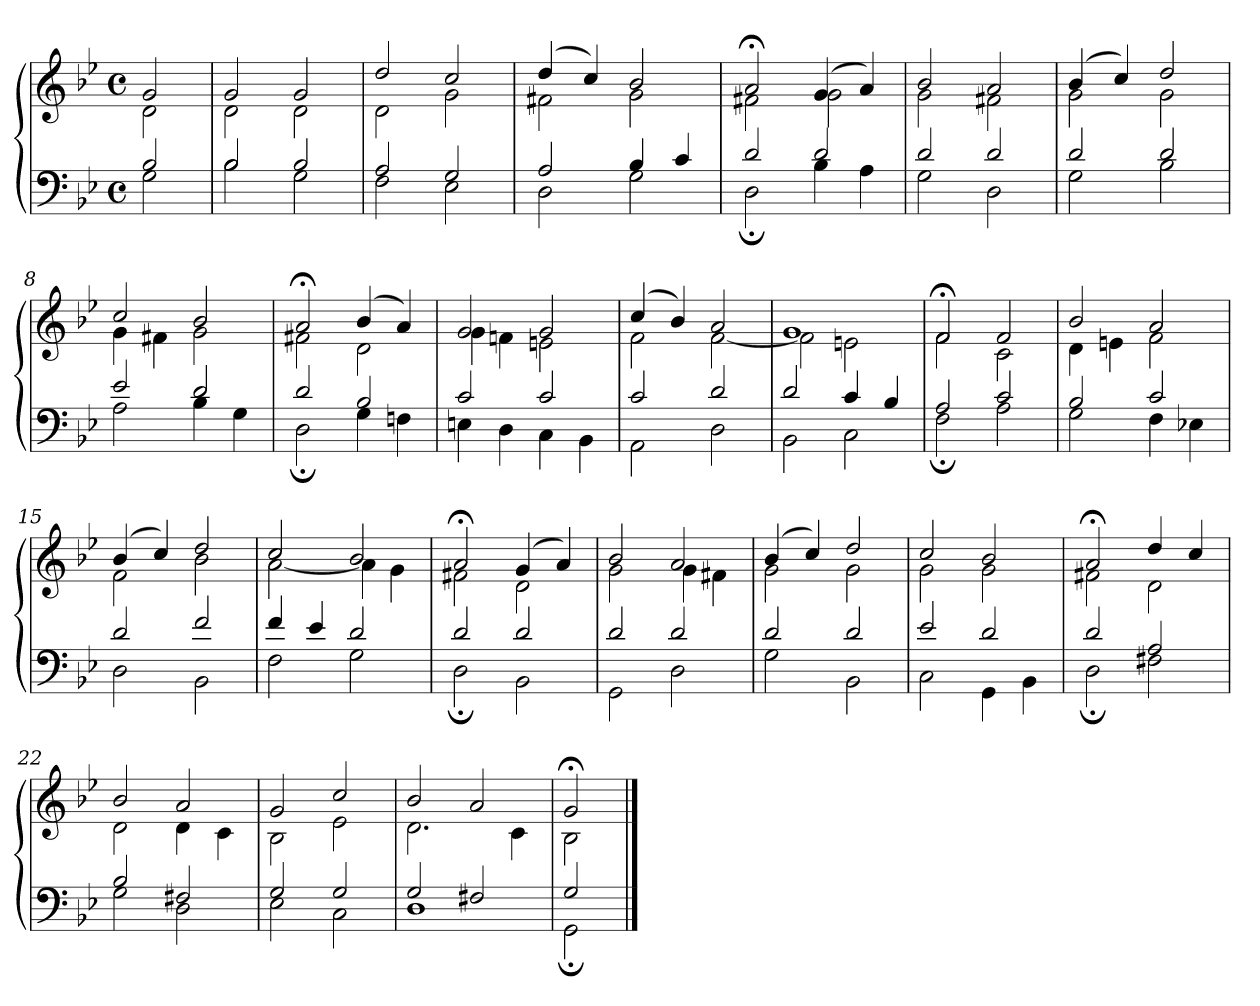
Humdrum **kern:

**kern	**kern
*part1	*part1
*staff2	*staff1
*clefF4	*clefG2
*k[b-e-]	*k[b-e-]
*M4/4	*M4/4
*met(c)	*met(c)
=1	=1
*^	*^
2B-	2G	2g	2d
=2	=2	=2	=2
2B-	2B-	2g	2d
2B-	2G	2g	2d
=3	=3	=3	=3
2A	2F	2dd	2d
2G	2E-	2cc	2g
=4	=4	=4	=4
2A	2D	(4dd	2f#X
.	.	4cc)	.
4B-	2G	2b-	2g
4c	.	.	.
=5	=5	=5	=5
2d	2D;	2a;<	2f#X
2d	4B-	(4g	2g
.	4A	4a)	.
=6	=6	=6	=6
2d	2G	2b-	2g
2d	2D	2a	2f#X
=7	=7	=7	=7
2d	2G	(4b-	2g
.	.	4cc)	.
2d	2B-	2dd	2g
=8	=8	=8	=8
2e-	2A	2cc	4g
.	.	.	4f#X
2d	4B-	2b-	2g
.	4G	.	.
!!LO:LB:g=z	!!
=9	=9	=9	=9
2d	2D;	2a;<	2f#X
2B-	4G	(4b-	2d
.	4Fn	4a)	.
=10	=10	=10	=10
2c	4En	2g	4g
.	4D	.	4fn
2c	4C	2g	2en
.	4BB-	.	.
=11	=11	=11	=11
2c	2AA	(4cc	2f
.	.	4b-)	.
2d	2D	2a	[2f
=12	=12	=12	=12
2d	2BB-	1g	2f]
4c	2C	.	2en
4B-	.	.	.
=13	=13	=13	=13
2A	2F;	2f;<	2f
2c	2A	2f	2c
=14	=14	=14	=14
2B-	2G	2b-	4d
.	.	.	4en
2c	4F	2a	2f
.	4E-X	.	.
=15	=15	=15	=15
2d	2D	(4b-	2f
.	.	4cc)	.
2f	2BB-	2dd	2b-
=16	=16	=16	=16
4f	2F	2cc	[2a
4e-	.	.	.
2d	2G	2b-	4a]
.	.	.	4g
!!LO:LB:g=z	!!
=17	=17	=17	=17
2d	2D;	2a;<	2f#X
2d	2BB-	(4g	2d
.	.	4a)	.
=18	=18	=18	=18
2d	2GG	2b-	2g
2d	2D	2a	4g
.	.	.	4f#X
=19	=19	=19	=19
2d	2G	(4b-	2g
.	.	4cc)	.
2d	2BB-	2dd	2g
=20	=20	=20	=20
2e-	2C	2cc	2g
2d	4GG	2b-	2g
.	4BB-	.	.
=21	=21	=21	=21
2d	2D;	2a;<	2f#X
2A	2F#X	4dd	2d
.	.	4cc	.
=22	=22	=22	=22
2B-	2G	2b-	2d
2F#X	2D	2a	4d
.	.	.	4c
=23	=23	=23	=23
2G	2E-	2g	2B-
2G	2C	2cc	2e-
=24	=24	=24	=24
2G	1D	2b-	2.d
2F#X	.	2a	.
.	.	.	4c
=25	=25	=25	=25
2G	2GG;	2g;<	2B-
*v	*v	*	*
*	*v	*v
==	==
*-	*-
